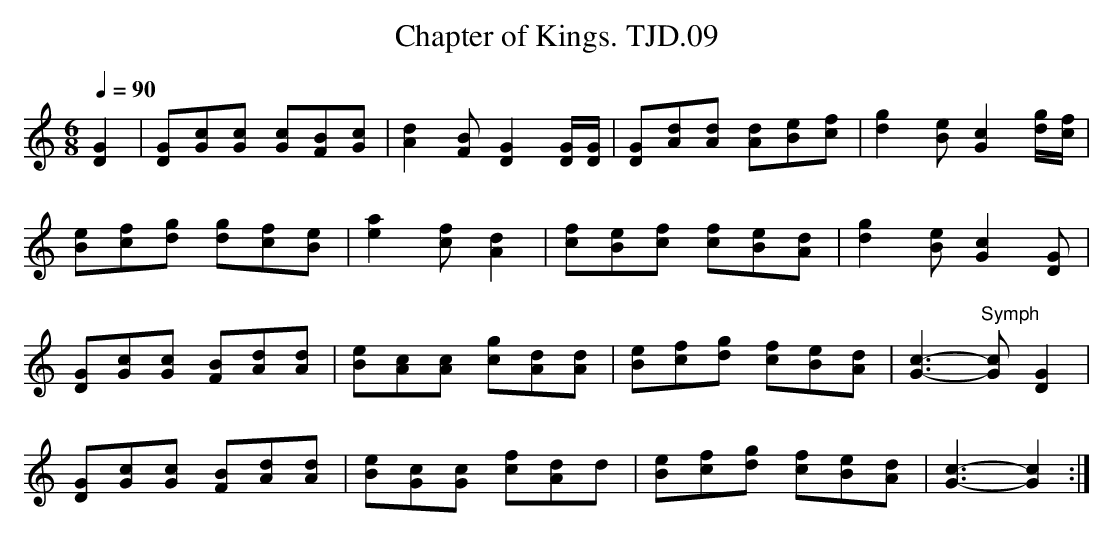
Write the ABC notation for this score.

X:1
T:Chapter of Kings. TJD.09
M:6/8
L:1/8
Q:1/4=90
K:C major
[G2D2]|[GD][cG][cG] [cG][BF][cG]|[d2A2][BF][G2D2][G/D/][G/D/]|\
[GD][dA][dA] [dA][eB][fc]|[g2d2][eB] [c2G2][g/d/][f/c/]|!
[eB][fc][gd] [gd][fc][eB]|[a2e2][fc][d2A2]|\
[fc][eB][fc] [fc][eB][dA]|[g2d2][eB][c2G2][GD]|!
[GD][cG][cG] [BF][dA][dA]|[eB][cA][cA] [gc][dA][dA]|\
[eB][fc][gd] [fc][eB][dA]|[c3G3]-"Symph"[cG][G2D2]|!
[GD][cG][cG] [FB][dA][dA]|[eB][cG][cG] [fc][dA]d|\
[eB][fc][gd] [fc][eB][dA]|[c3G3]-[c2G2]:|]
